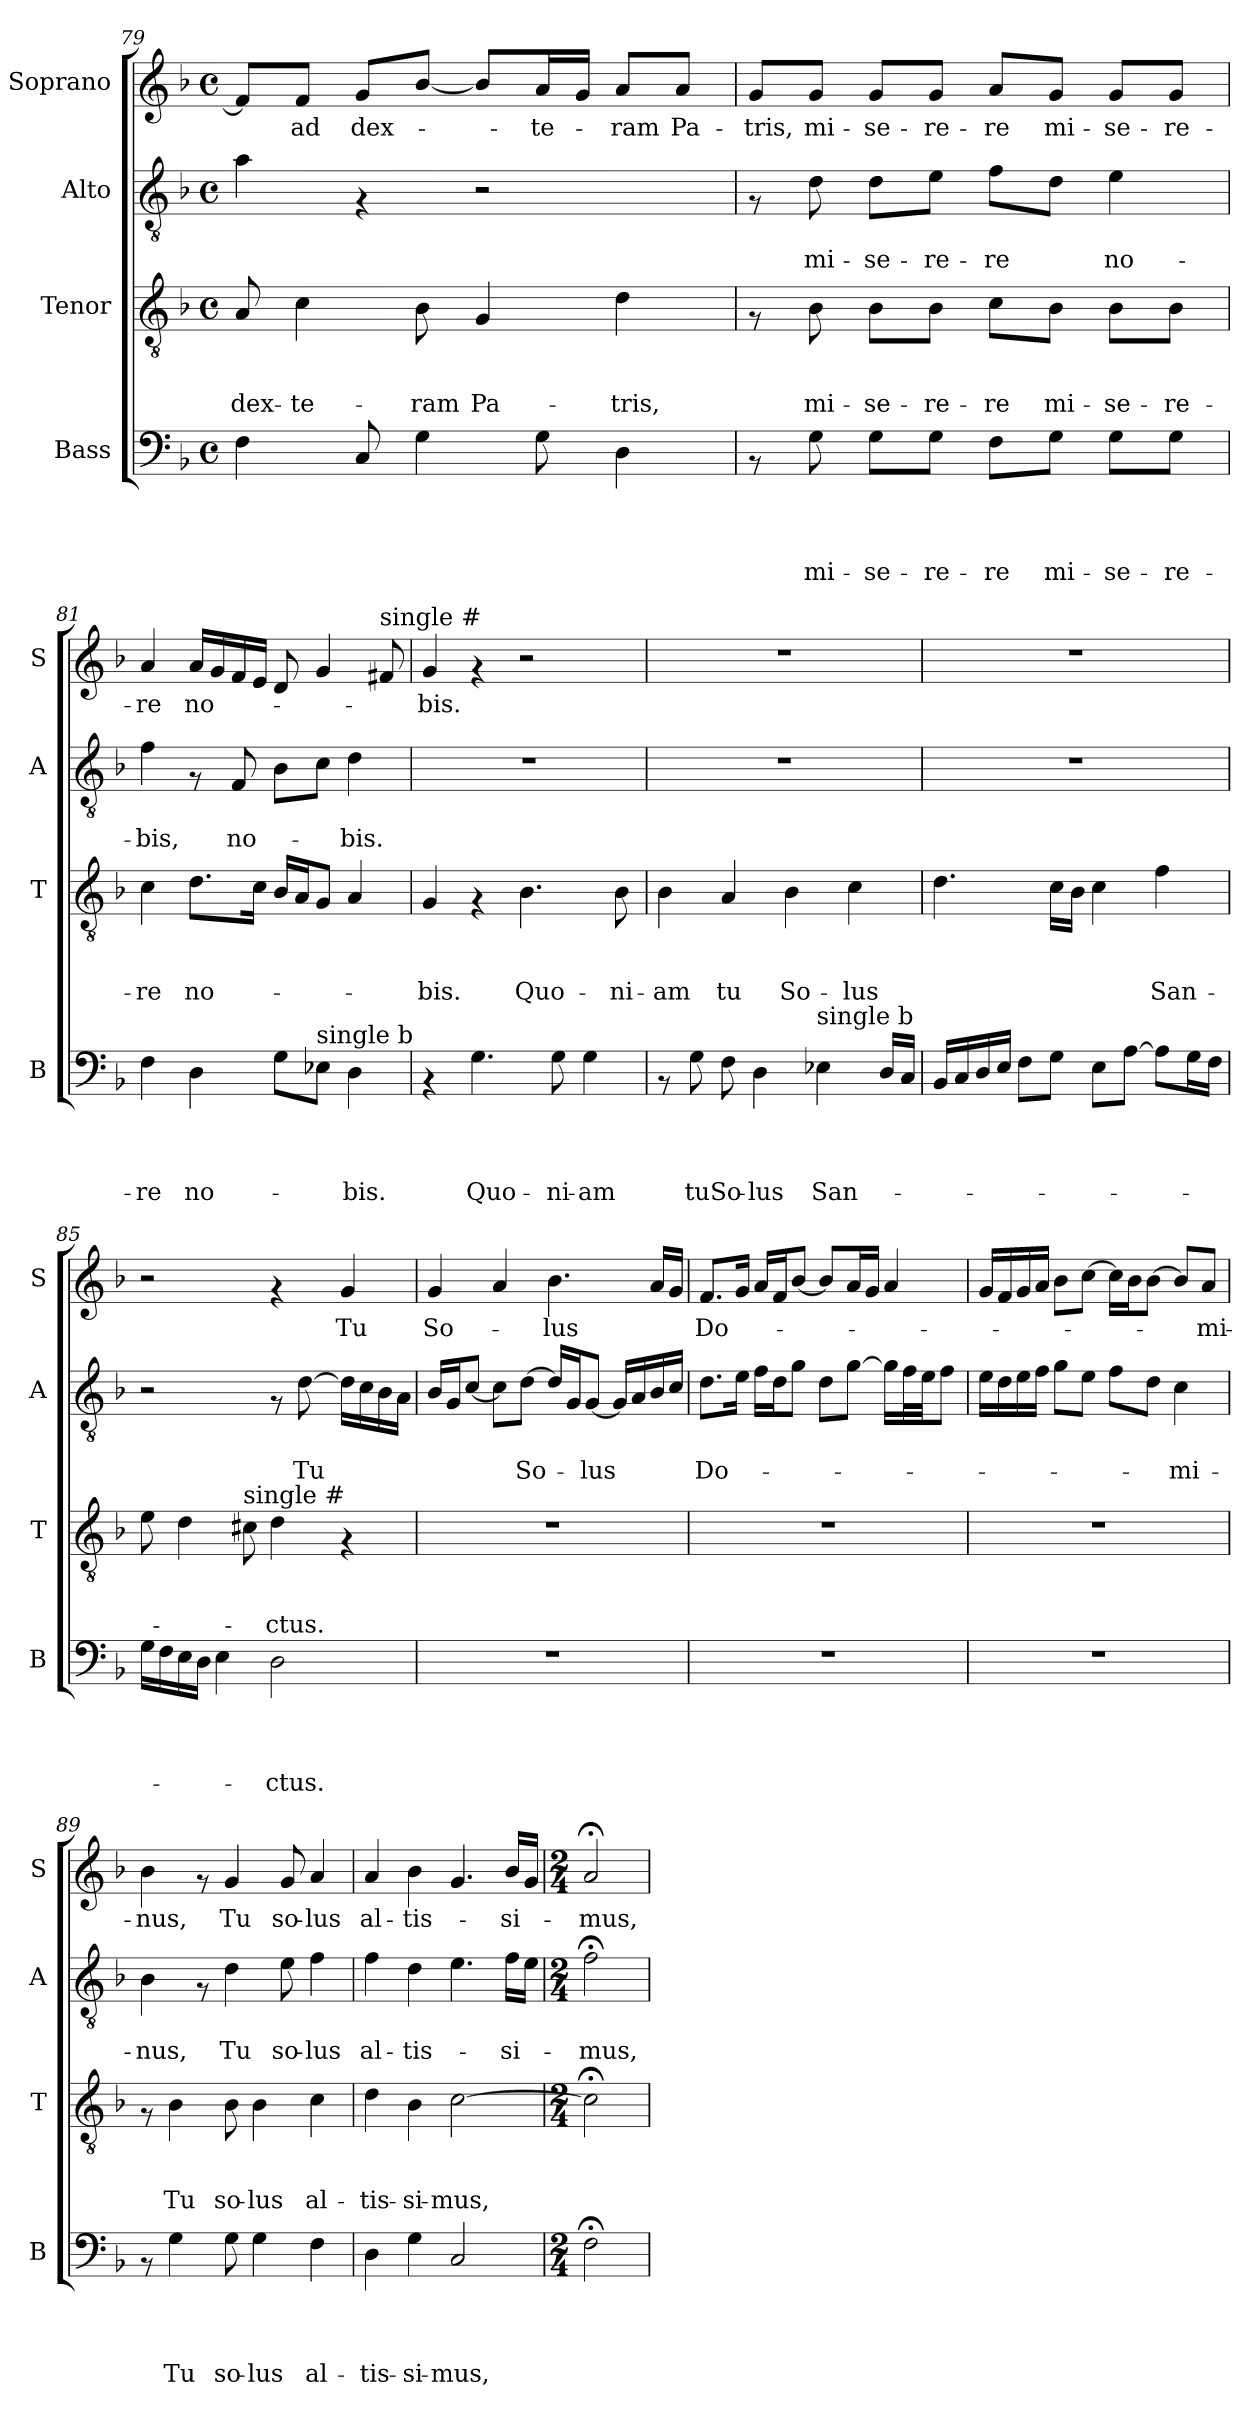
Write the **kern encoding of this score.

**kern	**text	**text	**text	**text	**kern	**text	**text	**text	**kern	**text	**text	**kern	**text
*part4	*part4	*part4	*part4	*part4	*part3	*part3	*part3	*part3	*part2	*part2	*part2	*part1	*part1
*staff4	*staff4	*staff4	*staff4	*staff4	*staff3	*staff3	*staff3	*staff3	*staff2	*staff2	*staff2	*staff1	*staff1
*I"Bass	*	*	*	*	*I"Tenor	*	*	*	*I"Alto	*	*	*I"Soprano	*
*I'B	*	*	*	*	*I'T	*	*	*	*I'A	*	*	*I'S	*
*clefF4	*	*	*	*	*clefGv2	*	*	*	*clefGv2	*	*	*clefG2	*
*k[b-]	*	*	*	*	*k[b-]	*	*	*	*k[b-]	*	*	*k[b-]	*
*F:	*	*	*	*	*F:	*	*	*	*F:	*	*	*F:	*
*M4/4	*	*	*	*	*M4/4	*	*	*	*M4/4	*	*	*M4/4	*
*met(c)	*	*	*	*	*met(c)	*	*	*	*met(c)	*	*	*met(c)	*
=79	=79	=79	=79	=79	=79	=79	=79	=79	=79	=79	=79	=79	=79
!	!	!	!	!	!	!	!	!LO:LY:b	!	!	!	!	!
4F\	.	.	.	.	8A/	.	.	dex-	4a\	.	.	8f/L]	.
!	!	!	!	!	!	!	!	!LO:LY:b	!	!	!	!	!LO:LY:b
.	.	.	.	.	4c\	.	.	-te-	.	.	.	8f/J	ad
!	!	!	!	!	!	!	!	!	!	!	!	!	!LO:LY:b
8C/	.	.	.	.	.	.	.	.	4rF	.	.	8g/L	dex-
!	!	!	!	!	!	!	!	!LO:LY:b	!	!	!	!	!
4G\	.	.	.	.	8B-\	.	.	-ram	.	.	.	[<8b-/J	.
!	!	!	!	!	!	!	!	!LO:LY:b	!	!	!	!	!
.	.	.	.	.	4G/	.	.	Pa-	2r	.	.	8b-/L]	.
!	!	!	!	!	!	!	!	!	!	!	!	!	!LO:LY:b
8G\	.	.	.	.	.	.	.	.	.	.	.	16a/L	-te-
.	.	.	.	.	.	.	.	.	.	.	.	16g/JJ	.
!	!	!	!	!	!	!	!	!LO:LY:b	!	!	!	!	!LO:LY:b
4D\	.	.	.	.	4d\	.	.	-tris,	.	.	.	8a/L	-ram
!	!	!	!	!	!	!	!	!	!	!	!	!	!LO:LY:b
.	.	.	.	.	.	.	.	.	.	.	.	8a/J	Pa-
!!LO:PB:g=z
=80	=80	=80	=80	=80	=80	=80	=80	=80	=80	=80	=80	=80	=80
!	!	!	!	!	!	!	!	!	!	!	!	!	!LO:LY:b
8rAA	.	.	.	.	8rF	.	.	.	8rF	.	.	8g/L	-tris,
!	!	!	!	!LO:LY:b	!	!	!	!LO:LY:b	!	!	!LO:LY:b	!	!LO:LY:b
8G\	.	.	.	mi-	8B-\	.	.	mi-	8d\	.	mi-	8g/J	mi-
!	!	!	!	!LO:LY:b	!	!	!	!LO:LY:b	!	!	!LO:LY:b	!	!LO:LY:b
8G\L	.	.	.	-se-	8B-\L	.	.	-se-	8d\L	.	-se-	8g/L	-se-
!	!	!	!	!LO:LY:b	!	!	!	!LO:LY:b	!	!	!LO:LY:b	!	!LO:LY:b
8G\J	.	.	.	-re-	8B-\J	.	.	-re-	8e\J	.	-re-	8g/J	-re-
!	!	!	!	!LO:LY:b	!	!	!	!LO:LY:b	!	!	!LO:LY:b	!	!LO:LY:b
8F\L	.	.	.	-re	8c\L	.	.	-re	8f\L	.	-re	8a/L	-re
!	!	!	!	!LO:LY:b	!	!	!	!LO:LY:b	!	!	!	!	!LO:LY:b
8G\J	.	.	.	mi-	8B-\J	.	.	mi-	8d\J	.	.	8g/J	mi-
!	!	!	!	!LO:LY:b	!	!	!	!LO:LY:b	!	!	!LO:LY:b	!	!LO:LY:b
8G\L	.	.	.	-se-	8B-\L	.	.	-se-	4e\	.	no-	8g/L	-se-
!	!	!	!	!LO:LY:b	!	!	!	!LO:LY:b	!	!	!	!	!LO:LY:b
8G\J	.	.	.	-re-	8B-\J	.	.	-re-	.	.	.	8g/J	-re-
=81	=81	=81	=81	=81	=81	=81	=81	=81	=81	=81	=81	=81	=81
!	!	!	!	!LO:LY:b	!	!	!	!LO:LY:b	!	!	!LO:LY:b	!	!LO:LY:b
4F\	.	.	.	-re	4c\	.	.	-re	4f\	.	-bis,	4a/	-re
!	!	!	!	!LO:LY:b	!	!	!	!LO:LY:b	!	!	!	!	!LO:LY:b
4D\	.	.	.	no-	8.d\L	.	.	no-	8rF	.	.	16a/LL	no-
.	.	.	.	.	.	.	.	.	.	.	.	16g/	.
!	!	!	!	!	!	!	!	!	!	!	!LO:LY:b	!	!
.	.	.	.	.	.	.	.	.	8F/	.	no-	16f/	.
.	.	.	.	.	16c\Jk	.	.	.	.	.	.	16e/JJ	.
8G\L	.	.	.	.	16B-/LL	.	.	.	8B-\L	.	.	8d/	.
.	.	.	.	.	16A/J	.	.	.	.	.	.	.	.
!LO:TX:a:t=single b	!	!	!	!	!	!	!	!	!	!	!	!	!
8E-\J	.	.	.	.	8G/J	.	.	.	8c\J	.	.	4g/	.
!	!	!	!	!LO:LY:b	!	!	!	!	!	!	!LO:LY:b	!	!
4D\	.	.	.	-bis.	4A/	.	.	.	4d\	.	-bis.	.	.
!	!	!	!	!	!	!	!	!	!	!	!	!LO:TX:a:t=single #	!
.	.	.	.	.	.	.	.	.	.	.	.	8f#/	.
=82	=82	=82	=82	=82	=82	=82	=82	=82	=82	=82	=82	=82	=82
!	!	!	!	!	!	!	!	!LO:LY:b	!	!	!	!	!LO:LY:b
4rAA	.	.	.	.	4G/	.	.	-bis.	1r	.	.	4g/	-bis.
!	!	!	!	!LO:LY:b	!	!	!	!	!	!	!	!	!
4.G\	.	.	.	Quo-	4rF	.	.	.	.	.	.	4rf	.
!	!	!	!	!	!	!	!	!LO:LY:b	!	!	!	!	!
.	.	.	.	.	4.B-\	.	.	Quo-	.	.	.	2r	.
!	!	!	!	!LO:LY:b	!	!	!	!	!	!	!	!	!
8G\	.	.	.	-ni-	.	.	.	.	.	.	.	.	.
!	!	!	!	!LO:LY:b	!	!	!	!	!	!	!	!	!
4G\	.	.	.	-am	.	.	.	.	.	.	.	.	.
!	!	!	!	!	!	!	!	!LO:LY:b	!	!	!	!	!
.	.	.	.	.	8B-\	.	.	-ni-	.	.	.	.	.
=83	=83	=83	=83	=83	=83	=83	=83	=83	=83	=83	=83	=83	=83
!	!	!	!	!	!	!	!	!LO:LY:b	!	!	!	!	!
8rAA	.	.	.	.	4B-\	.	.	-am	1r	.	.	1r	.
!	!	!	!	!LO:LY:b	!	!	!	!	!	!	!	!	!
8G\	.	.	.	tu	.	.	.	.	.	.	.	.	.
!	!	!	!	!LO:LY:b	!	!	!	!LO:LY:b	!	!	!	!	!
8F\	.	.	.	So-	4A/	.	.	tu	.	.	.	.	.
!	!	!	!	!LO:LY:b	!	!	!	!	!	!	!	!	!
4D\	.	.	.	-lus	.	.	.	.	.	.	.	.	.
!	!	!	!	!	!	!	!	!LO:LY:b	!	!	!	!	!
.	.	.	.	.	4B-\	.	.	So-	.	.	.	.	.
!LO:TX:a:t=single b	!	!	!	!	!	!	!	!	!	!	!	!	!
!	!	!	!	!LO:LY:b	!	!	!	!	!	!	!	!	!
4E-\	.	.	.	San-	.	.	.	.	.	.	.	.	.
!	!	!	!	!	!	!	!	!LO:LY:b	!	!	!	!	!
.	.	.	.	.	4c\	.	.	-lus	.	.	.	.	.
16D/LL	.	.	.	.	.	.	.	.	.	.	.	.	.
16C/JJ	.	.	.	.	.	.	.	.	.	.	.	.	.
!!LO:LB:g=z
=84	=84	=84	=84	=84	=84	=84	=84	=84	=84	=84	=84	=84	=84
16BB-/LL	.	.	.	.	4.d\	.	.	.	1r	.	.	1r	.
16C/	.	.	.	.	.	.	.	.	.	.	.	.	.
16D/	.	.	.	.	.	.	.	.	.	.	.	.	.
16E/JJ	.	.	.	.	.	.	.	.	.	.	.	.	.
8F\L	.	.	.	.	.	.	.	.	.	.	.	.	.
8G\J	.	.	.	.	16c\LL	.	.	.	.	.	.	.	.
.	.	.	.	.	16B-\JJ	.	.	.	.	.	.	.	.
8E\L	.	.	.	.	4c\	.	.	.	.	.	.	.	.
[>8A\J	.	.	.	.	.	.	.	.	.	.	.	.	.
!	!	!	!	!	!	!	!	!LO:LY:b	!	!	!	!	!
8A\L]	.	.	.	.	4f\	.	.	San-	.	.	.	.	.
16G\L	.	.	.	.	.	.	.	.	.	.	.	.	.
16F\JJ	.	.	.	.	.	.	.	.	.	.	.	.	.
=85	=85	=85	=85	=85	=85	=85	=85	=85	=85	=85	=85	=85	=85
16G\LL	.	.	.	.	8e\	.	.	.	2r	.	.	2r	.
16F\	.	.	.	.	.	.	.	.	.	.	.	.	.
16E\	.	.	.	.	4d\	.	.	.	.	.	.	.	.
16D\JJ	.	.	.	.	.	.	.	.	.	.	.	.	.
4E\	.	.	.	.	.	.	.	.	.	.	.	.	.
!	!	!	!	!	!LO:TX:a:t=single #	!	!	!	!	!	!	!	!
.	.	.	.	.	8c#\	.	.	.	.	.	.	.	.
!	!	!	!	!LO:LY:b	!	!	!	!LO:LY:b	!	!	!	!	!
2D\	.	.	.	-ctus.	4d\	.	.	-ctus.	8rF	.	.	4rf	.
!	!	!	!	!	!	!	!	!	!	!	!LO:LY:b	!	!
.	.	.	.	.	.	.	.	.	[>8d\	.	Tu	.	.
!	!	!	!	!	!	!	!	!	!	!	!	!	!LO:LY:b
.	.	.	.	.	4rF	.	.	.	16d\LL]	.	.	4g/	Tu
.	.	.	.	.	.	.	.	.	16c\	.	.	.	.
.	.	.	.	.	.	.	.	.	16B-\	.	.	.	.
.	.	.	.	.	.	.	.	.	16A\JJ	.	.	.	.
=86	=86	=86	=86	=86	=86	=86	=86	=86	=86	=86	=86	=86	=86
!	!	!	!	!	!	!	!	!	!	!	!	!	!LO:LY:b
1r	.	.	.	.	1r	.	.	.	16B-/LL	.	.	4g/	So-
.	.	.	.	.	.	.	.	.	16G/J	.	.	.	.
.	.	.	.	.	.	.	.	.	[>8c/J	.	.	.	.
.	.	.	.	.	.	.	.	.	8c\L]	.	.	4a/	.
!	!	!	!	!	!	!	!	!	!	!	!LO:LY:b	!	!
.	.	.	.	.	.	.	.	.	[>8d\J	.	So-	.	.
!	!	!	!	!	!	!	!	!	!	!	!	!	!LO:LY:b
.	.	.	.	.	.	.	.	.	16d/LL]	.	.	4.b-\	-lus
.	.	.	.	.	.	.	.	.	16G/J	.	.	.	.
!	!	!	!	!	!	!	!	!	!	!	!LO:LY:b	!	!
.	.	.	.	.	.	.	.	.	[<8G/J	.	-lus	.	.
.	.	.	.	.	.	.	.	.	16G/LL]	.	.	.	.
.	.	.	.	.	.	.	.	.	16A/	.	.	.	.
.	.	.	.	.	.	.	.	.	16B-/	.	.	16a/LL	.
.	.	.	.	.	.	.	.	.	16c/JJ	.	.	16g/JJ	.
!!LO:LB:g=z
=87	=87	=87	=87	=87	=87	=87	=87	=87	=87	=87	=87	=87	=87
!	!	!	!	!	!	!	!	!	!	!	!LO:LY:b	!	!LO:LY:b
1r	.	.	.	.	1r	.	.	.	8.d\L	.	Do-	8.f/L	Do-
.	.	.	.	.	.	.	.	.	16e\Jk	.	.	16g/Jk	.
.	.	.	.	.	.	.	.	.	16f\LL	.	.	16a/LL	.
.	.	.	.	.	.	.	.	.	16d\J	.	.	16f/J	.
.	.	.	.	.	.	.	.	.	8g\J	.	.	[<8b-/J	.
.	.	.	.	.	.	.	.	.	8d\L	.	.	8b-/L]	.
.	.	.	.	.	.	.	.	.	[>8g\J	.	.	16a/L	.
.	.	.	.	.	.	.	.	.	.	.	.	16g/JJ	.
.	.	.	.	.	.	.	.	.	16g\LL]	.	.	4a/	.
.	.	.	.	.	.	.	.	.	32f\L	.	.	.	.
.	.	.	.	.	.	.	.	.	32e\JJ	.	.	.	.
.	.	.	.	.	.	.	.	.	8f\J	.	.	.	.
=88	=88	=88	=88	=88	=88	=88	=88	=88	=88	=88	=88	=88	=88
1r	.	.	.	.	1r	.	.	.	16e\LL	.	.	16g/LL	.
.	.	.	.	.	.	.	.	.	16d\	.	.	16f/	.
.	.	.	.	.	.	.	.	.	16e\	.	.	16g/	.
.	.	.	.	.	.	.	.	.	16f\JJ	.	.	16a/JJ	.
.	.	.	.	.	.	.	.	.	8g\L	.	.	8b-\L	.
.	.	.	.	.	.	.	.	.	8e\J	.	.	[>8cc\J	.
.	.	.	.	.	.	.	.	.	8f\L	.	.	16cc\LL]	.
.	.	.	.	.	.	.	.	.	.	.	.	16b-\J	.
.	.	.	.	.	.	.	.	.	8d\J	.	.	[>8b-\J	.
!	!	!	!	!	!	!	!	!	!	!	!LO:LY:b	!	!
.	.	.	.	.	.	.	.	.	4c\	.	-mi-	8b-/L]	.
!	!	!	!	!	!	!	!	!	!	!	!	!	!LO:LY:b
.	.	.	.	.	.	.	.	.	.	.	.	8a/J	-mi-
=89	=89	=89	=89	=89	=89	=89	=89	=89	=89	=89	=89	=89	=89
!	!	!	!	!	!	!	!	!	!	!	!LO:LY:b	!	!LO:LY:b
8rAA	.	.	.	.	8rF	.	.	.	4B-\	.	-nus,	4b-\	-nus,
!	!	!	!	!LO:LY:b	!	!	!	!LO:LY:b	!	!	!	!	!
4G\	.	.	.	Tu	4B-\	.	.	Tu	.	.	.	.	.
.	.	.	.	.	.	.	.	.	8rF	.	.	8rf	.
!	!	!	!	!LO:LY:b	!	!	!	!LO:LY:b	!	!	!LO:LY:b	!	!LO:LY:b
8G\	.	.	.	so-	8B-\	.	.	so-	4d\	.	Tu	4g/	Tu
!	!	!	!	!LO:LY:b	!	!	!	!LO:LY:b	!	!	!	!	!
4G\	.	.	.	-lus	4B-\	.	.	-lus	.	.	.	.	.
!	!	!	!	!	!	!	!	!	!	!	!LO:LY:b	!	!LO:LY:b
.	.	.	.	.	.	.	.	.	8e\	.	so-	8g/	so-
!	!	!	!	!LO:LY:b	!	!	!	!LO:LY:b	!	!	!LO:LY:b	!	!LO:LY:b
4F\	.	.	.	al-	4c\	.	.	al-	4f\	.	-lus	4a/	-lus
=90	=90	=90	=90	=90	=90	=90	=90	=90	=90	=90	=90	=90	=90
!	!	!	!	!LO:LY:b	!	!	!	!LO:LY:b	!	!	!LO:LY:b	!	!LO:LY:b
4D\	.	.	.	-tis-	4d\	.	.	-tis-	4f\	.	al-	4a/	al-
!	!	!	!	!LO:LY:b	!	!	!	!LO:LY:b	!	!	!LO:LY:b	!	!LO:LY:b
4G\	.	.	.	-si-	4B-\	.	.	-si-	4d\	.	-tis-	4b-\	-tis-
!	!	!	!	!LO:LY:b	!	!	!	!LO:LY:b	!	!	!	!	!
2C/	.	.	.	-mus,	[>2c\	.	.	-mus,	4.e\	.	.	4.g/	.
!	!	!	!	!	!	!	!	!	!	!	!LO:LY:b	!	!LO:LY:b
.	.	.	.	.	.	.	.	.	16f\LL	.	-si-	16b-/LL	-si-
.	.	.	.	.	.	.	.	.	16e\JJ	.	.	16g/JJ	.
=91	=91	=91	=91	=91	=91	=91	=91	=91	=91	=91	=91	=91	=91
*M2/4	*	*	*	*	*M2/4	*	*	*	*M2/4	*	*	*M2/4	*
!	!	!	!	!	!	!	!	!	!	!	!LO:LY:b	!	!LO:LY:b
2F;<\	.	.	.	.	2c;<\]	.	.	.	2f;<\	.	-mus,	2a;</	-mus,
=	=	=	=	=	=	=	=	=	=	=	=	=	=
*-	*-	*-	*-	*-	*-	*-	*-	*-	*-	*-	*-	*-	*-
